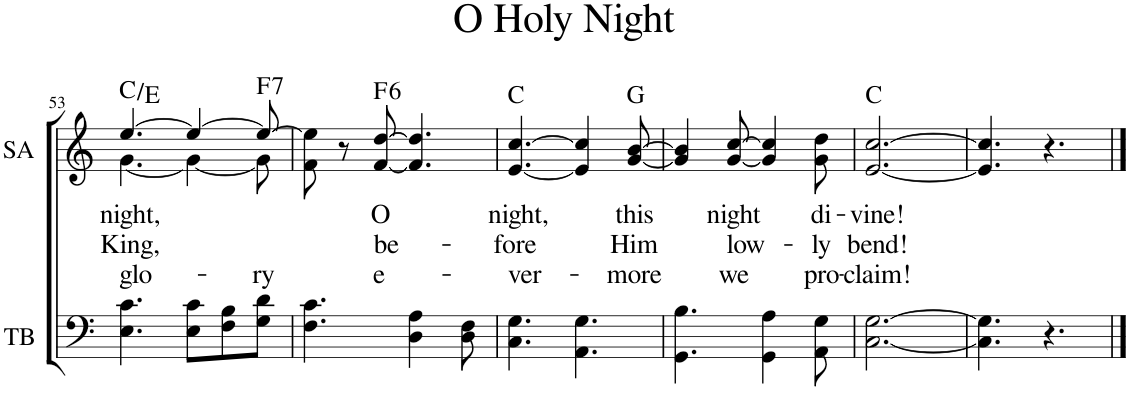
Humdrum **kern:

**kern	**kern	**text	**text	**text	**harte
*part2	*part1	*part1	*part1	*part1	*part1
*staff2	*staff1	*staff1	*staff1	*staff1	*
*I"Tenor &amp; Bass	*I"Soprano &amp; Alto	*	*	*	*
*I'TB	*I'SA	*	*	*	*
!!LO:PB:g=z
*clefF4	*clefG2	*	*	*	*
*k[]	*k[]	*	*	*	*
*M6/8	*M6/8	*	*	*	*
=53	=53	=53	=53	=53	=53
!	!	!LO:LY:b	!LO:LY:b	!LO:LY:b	!
*	*^	*	*	*	*
4.E\ 4.c\	[4.ee/	[4.g\	night,	King,	glo-	C:maj/3
8E\ 8c\L	4ee/_	4g\_	.	.	.	.
8F\ 8B\	.	.	.	.	.	.
!	!	!	!	!	!LO:LY:b	!LO:H:kt=7
8G\ 8d\J	8ee/_	8g\]	.	.	-ry	F:7
*	*v	*v	*	*	*	*
=54	=54	=54	=54	=54	=54
4.F\ 4.c\	8f\ 8een\]	.	.	.	.
.	8r	.	.	.	.
!	!	!LO:LY:b	!LO:LY:b	!LO:LY:b	!LO:H:kt=6
.	[8f/ [8dd/	O	be-	e-	F:maj6
4D\ 4A\	4.f/] 4.dd/]	.	.	.	.
8D\ 8F\	.	.	.	.	.
=55	=55	=55	=55	=55	=55
!	!	!LO:LY:b	!LO:LY:b	!LO:LY:b	!
4.C\ 4.G\	[4.e/ [4.cc/	night,	-fore	-ver-	C:maj
4.AA\ 4.G\	4e/] 4cc/]	.	.	.	.
!	!	!LO:LY:b	!LO:LY:b	!LO:LY:b	!
.	[8g/ [8b/	this	Him	-more	G:maj
=56	=56	=56	=56	=56	=56
4.GG\ 4.B\	4g/] 4b/]	.	.	.	.
!	!	!LO:LY:b	!LO:LY:b	!LO:LY:b	!
.	[8g/ [8cc/	night	low-	we	.
4GG\ 4A\	4g/] 4cc/]	.	.	.	.
!	!	!LO:LY:b	!LO:LY:b	!LO:LY:b	!
8AA\ 8G\	8g\ 8dd\	di-	-ly	pro-	.
=57	=57	=57	=57	=57	=57
!	!	!LO:LY:b	!LO:LY:b	!LO:LY:b	!
[2.C\ [2.G\	[2.e/ [2.cc/	-vine!	bend!	-claim!	C:maj
=58	=58	=58	=58	=58	=58
4.C\] 4.G\]	4.e/] 4.cc/]	.	.	.	.
4.r	4.r	.	.	.	.
==	==	==	==	==	==
*-	*-	*-	*-	*-	*-
